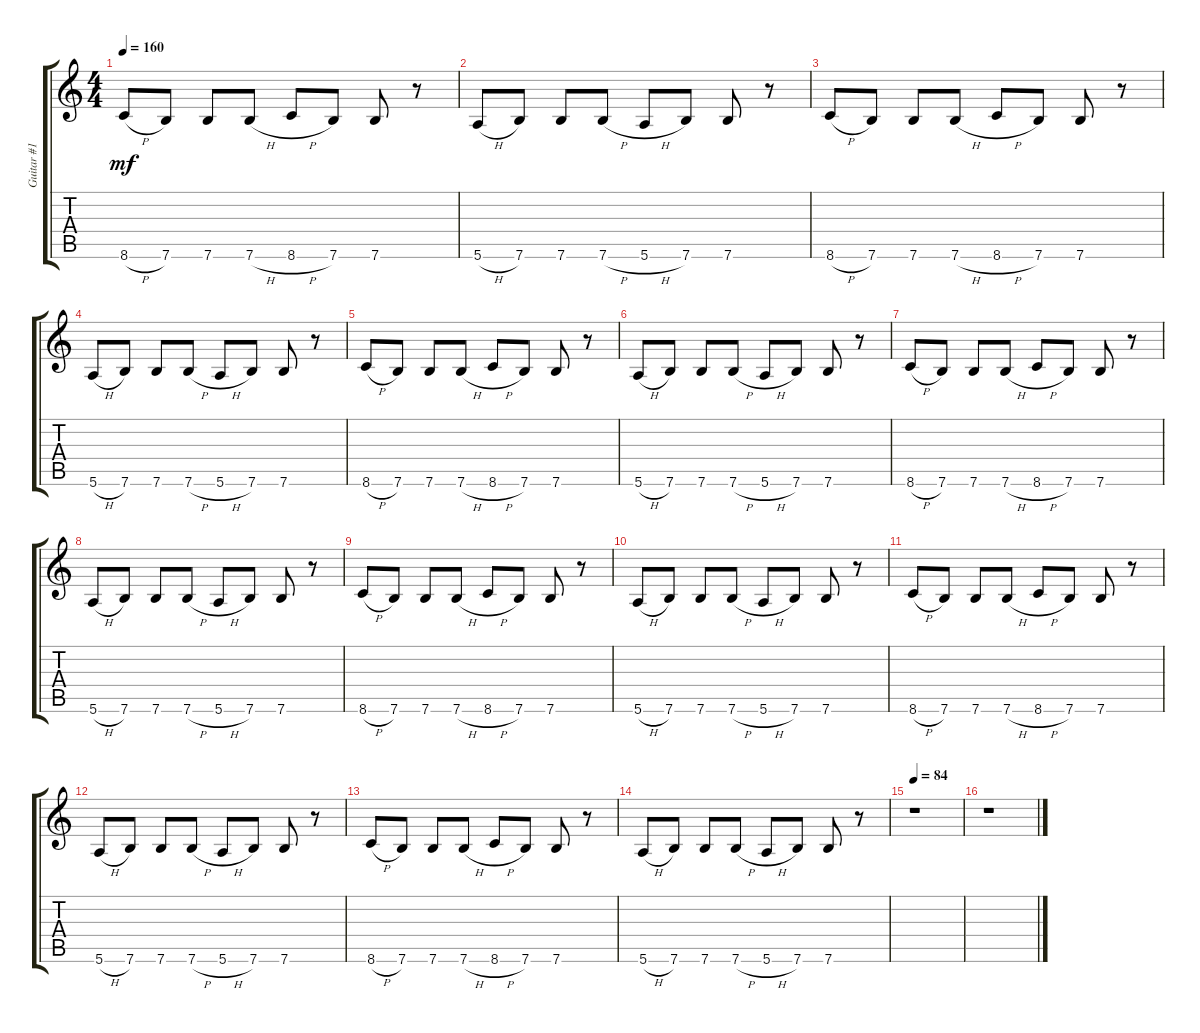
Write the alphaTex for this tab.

\track ("Guitar #1 (dist.)" "Guitar #1 ") {instrument distortionguitar}
\staff {score tabs}
\tuning (E4 B3 G3 D3 A2 E2) {hide}
\ts (4 4)
\tempo 160
\clef g2
\ks c
8.6{h}.8{dy mf} 7.6.8 7.6.8 7.6{h}.8 8.6{h}.8 7.6.8 7.6.8 r.8 |
5.6{h}.8 7.6.8 7.6.8 7.6{h}.8 5.6{h}.8 7.6.8 7.6.8 r.8 |
8.6{h}.8 7.6.8 7.6.8 7.6{h}.8 8.6{h}.8 7.6.8 7.6.8 r.8 |
5.6{h}.8 7.6.8 7.6.8 7.6{h}.8 5.6{h}.8 7.6.8 7.6.8 r.8 |
8.6{h}.8 7.6.8 7.6.8 7.6{h}.8 8.6{h}.8 7.6.8 7.6.8 r.8 |
5.6{h}.8 7.6.8 7.6.8 7.6{h}.8 5.6{h}.8 7.6.8 7.6.8 r.8 |
8.6{h}.8 7.6.8 7.6.8 7.6{h}.8 8.6{h}.8 7.6.8 7.6.8 r.8 |
5.6{h}.8 7.6.8 7.6.8 7.6{h}.8 5.6{h}.8 7.6.8 7.6.8 r.8 |
8.6{h}.8 7.6.8 7.6.8 7.6{h}.8 8.6{h}.8 7.6.8 7.6.8 r.8 |
5.6{h}.8 7.6.8 7.6.8 7.6{h}.8 5.6{h}.8 7.6.8 7.6.8 r.8 |
8.6{h}.8 7.6.8 7.6.8 7.6{h}.8 8.6{h}.8 7.6.8 7.6.8 r.8 |
5.6{h}.8 7.6.8 7.6.8 7.6{h}.8 5.6{h}.8 7.6.8 7.6.8 r.8 |
8.6{h}.8 7.6.8 7.6.8 7.6{h}.8 8.6{h}.8 7.6.8 7.6.8 r.8 |
5.6{h}.8 7.6.8 7.6.8 7.6{h}.8 5.6{h}.8 7.6.8 7.6.8 r.8 |
\tempo 84
r.1 |
r.1
